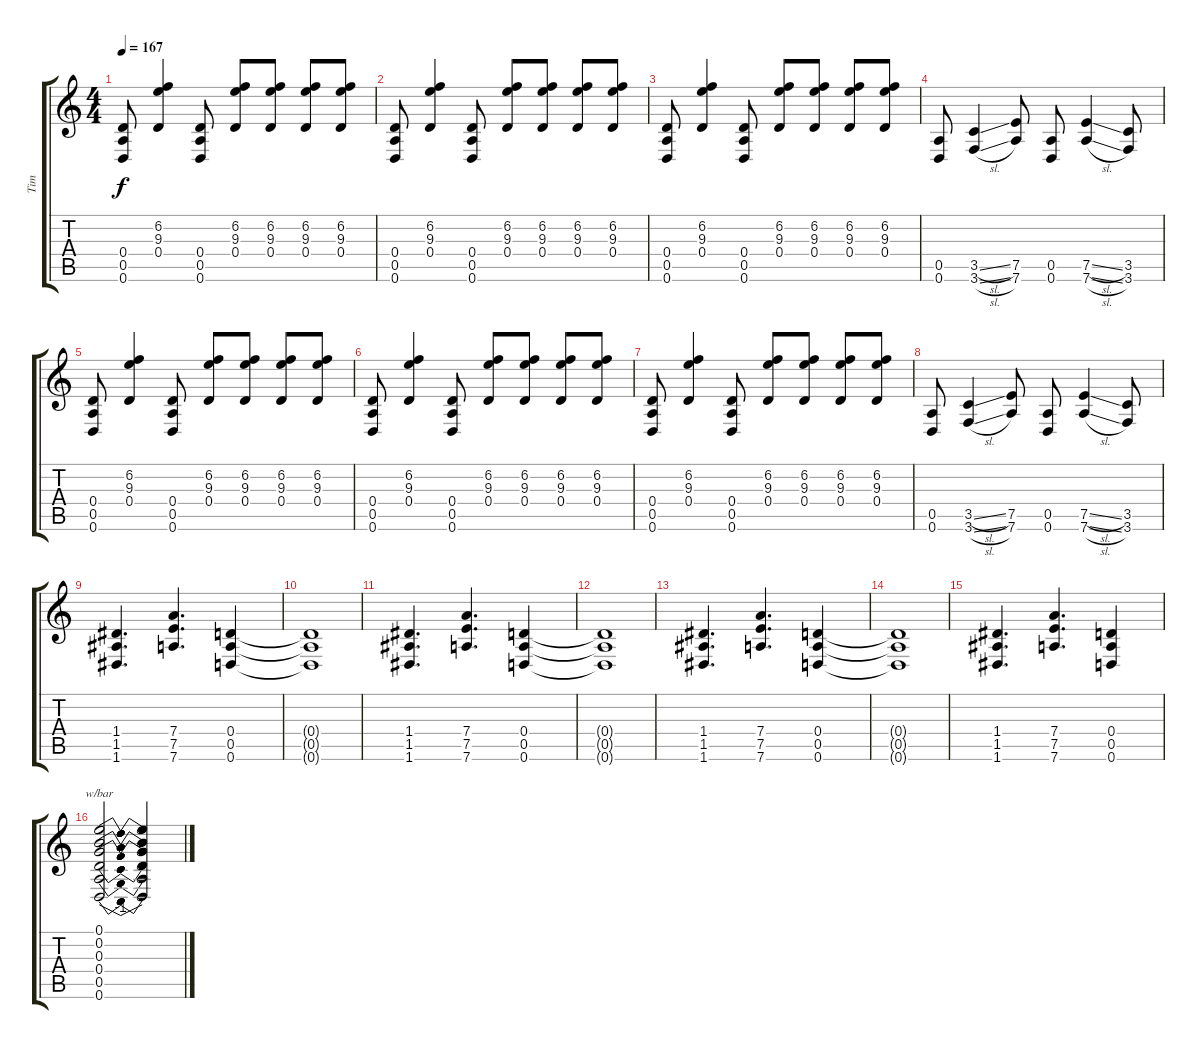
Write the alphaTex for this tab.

\track ("Tim" "Tim") {instrument overdrivenguitar}
\staff {score tabs}
\tuning (E4 B3 G3 D3 A2 D2) {hide}
\ts (4 4)
\tempo 167
\clef g2
\ks c
(0.4 0.5 0.6).8{dy f} (6.2 9.3 0.4).4 (0.4 0.5 0.6).8 (6.2 9.3 0.4).8 (6.2 9.3 0.4).8 (6.2 9.3 0.4).8 (6.2 9.3 0.4).8 |
(0.4 0.5 0.6).8 (6.2 9.3 0.4).4 (0.4 0.5 0.6).8 (6.2 9.3 0.4).8 (6.2 9.3 0.4).8 (6.2 9.3 0.4).8 (6.2 9.3 0.4).8 |
(0.4 0.5 0.6).8 (6.2 9.3 0.4).4 (0.4 0.5 0.6).8 (6.2 9.3 0.4).8 (6.2 9.3 0.4).8 (6.2 9.3 0.4).8 (6.2 9.3 0.4).8 |
(0.5 0.6).8 (3.5{sl} 3.6{sl}).4 (7.5 7.6).8 (0.5 0.6).8 (7.5{sl} 7.6{sl}).4 (3.5 3.6).8 |
(0.4 0.5 0.6).8 (6.2 9.3 0.4).4 (0.4 0.5 0.6).8 (6.2 9.3 0.4).8 (6.2 9.3 0.4).8 (6.2 9.3 0.4).8 (6.2 9.3 0.4).8 |
(0.4 0.5 0.6).8 (6.2 9.3 0.4).4 (0.4 0.5 0.6).8 (6.2 9.3 0.4).8 (6.2 9.3 0.4).8 (6.2 9.3 0.4).8 (6.2 9.3 0.4).8 |
(0.4 0.5 0.6).8 (6.2 9.3 0.4).4 (0.4 0.5 0.6).8 (6.2 9.3 0.4).8 (6.2 9.3 0.4).8 (6.2 9.3 0.4).8 (6.2 9.3 0.4).8 |
(0.5 0.6).8 (3.5{sl} 3.6{sl}).4 (7.5 7.6).8 (0.5 0.6).8 (7.5{sl} 7.6{sl}).4 (3.5 3.6).8 |
(1.4 1.5 1.6).4{d} (7.4 7.5 7.6).4{d} (0.4 0.5 0.6).4 |
(0.4{t} 0.5{t} 0.6{t}).1 |
(1.4 1.5 1.6).4{d} (7.4 7.5 7.6).4{d} (0.4 0.5 0.6).4 |
(0.4{t} 0.5{t} 0.6{t}).1 |
(1.4 1.5 1.6).4{d} (7.4 7.5 7.6).4{d} (0.4 0.5 0.6).4 |
(0.4{t} 0.5{t} 0.6{t}).1 |
(1.4 1.5 1.6).4{d} (7.4 7.5 7.6).4{d} (0.4 0.5 0.6).4 |
(0.1 0.2 0.3 0.4 0.5 0.6).2{tbe (dip default 0 0 30 -4 60 0)} (0.1{t} 0.2{t} 0.3{t} 0.4{t} 0.5{t} 0.6{t}).2
